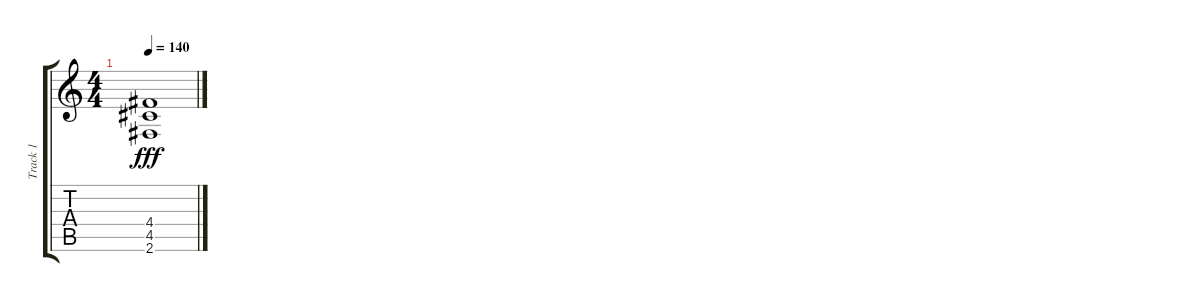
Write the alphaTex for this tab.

\track ("Track 1" "Track 1") {instrument overdrivenguitar}
\staff {score tabs}
\tuning (E4 B3 G3 D3 A2 E2) {hide}
\ts (4 4)
\tempo 140
\clef g2
\ks c
(4.4 4.5 2.6).1{dy fff}
